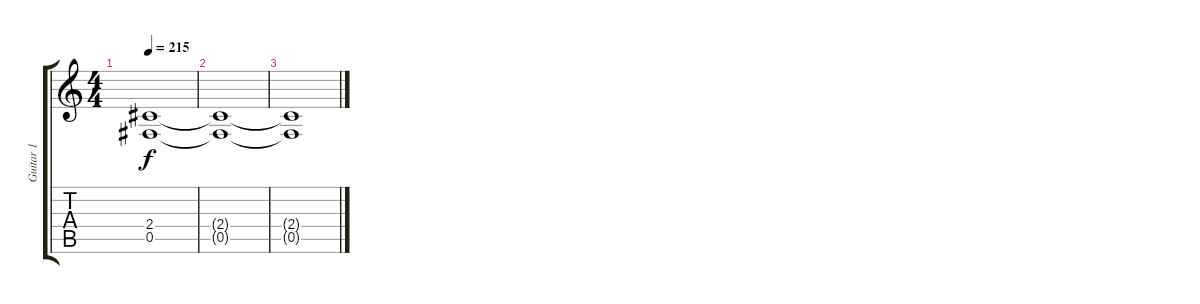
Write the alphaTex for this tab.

\track ("Guitar 1" "Guitar 1") {instrument distortionguitar}
\staff {score tabs}
\tuning (Db4 Ab3 E3 B2 Gb2 Db2) {hide}
\ts (4 4)
\tempo 215
\clef g2
\ks c
(2.4{t} 0.5{t}).1{dy f} |
(2.4{t} 0.5{t}).1 |
(2.4{t} 0.5{t}).1
